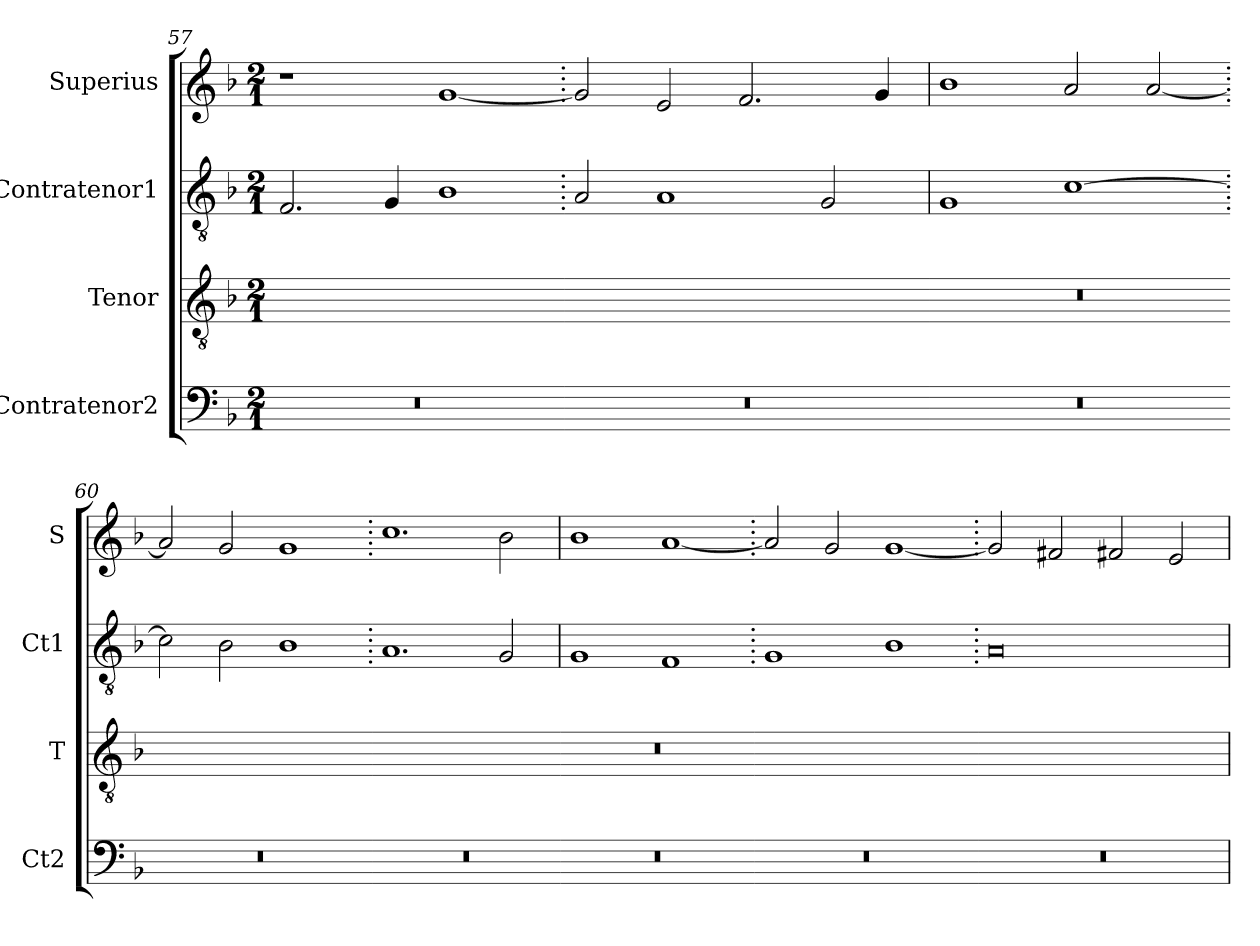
**kern	**kern	**kern	**kern
*part4	*part3	*part2	*part1
*staff4	*staff3	*staff2	*staff1
*I"Contratenor2	*I"Tenor	*I"Contratenor1	*I"Superius
*I'Ct2	*I'T	*I'Ct1	*I'S
*clefF4	*clefGv2	*clefGv2	*clefG2
*k[b-]	*k[b-]	*k[b-]	*k[b-]
*M2/1	*M2/1	*M2/1	*M2/1
=57	=57	=57	=57
!	!LO:N:vis=2	!	!
0r	0ryy	2.F/	1r
.	.	4G/	.
.	.	1B-	[1g
=58.	=58-	=58.	=58.
!	!LO:N:vis=2	!	!
0r	0ryy	2A/	2g/]
.	.	1A	2e/
.	.	.	2.f/
.	.	2G/	.
.	.	.	4g/
=59	=59-	=59	=59
!	!LO:N:vis=2	!	!
0r	0r	1G	1b-
.	.	[1c	2a/
.	.	.	[2a/
=60.	=60-	=60.	=60.
!	!LO:N:vis=2	!	!
0r	0ryy	2c\]	2a/]
.	.	2B-\	2g/
.	.	1B-	1g
=61.	=61-	=61.	=61.
!	!LO:N:vis=2	!	!
0r	0ryy	1.A	1.cc
.	.	2G/	2b-\
=62	=62-	=62	=62
!	!LO:N:vis=2	!	!
0r	0r	1G	1b-
.	.	1F	[1a
=63.	=63-	=63.	=63.
!	!LO:N:vis=2	!	!
0r	0ryy	1G	2a/]
.	.	.	2g/
.	.	1B-	[1g
=64.	=64-	=64.	=64.
!	!LO:N:vis=2	!	!
0r	0ryy	0A	2g/]
.	.	.	2f#X/
.	.	.	2f#X/
.	.	.	2e/
=	=	=	=
*-	*-	*-	*-
